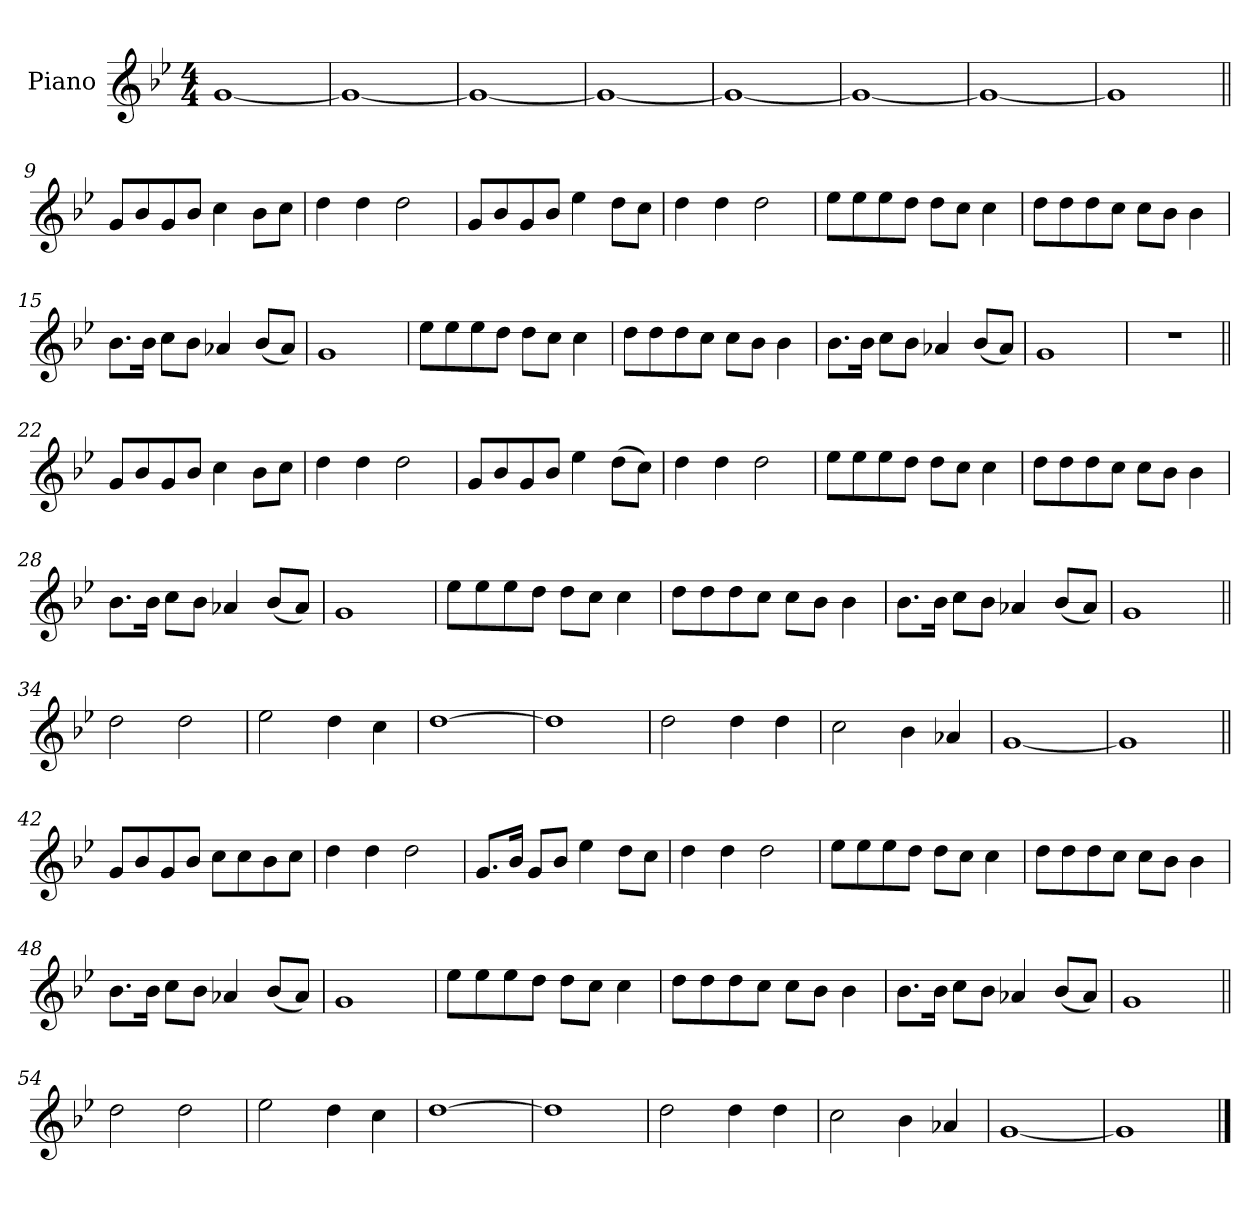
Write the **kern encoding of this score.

**kern
*part1
*staff1
*I"Piano
*I'Pno.
*clefG2
*k[b-e-]
*M4/4
=1
[1g!
=2
1g!_
=3
1g!_
=4
1g!_
=5
1g!_
=6
1g!_
=7
1g!_
=8
1g!]
=9||
8gL
8b-
8g
8b-J
4cc
8b-L
8ccJ
=10
4dd
4dd
2dd
=11
8gL
8b-
8g
8b-J
4ee-
8ddL
8ccJ
=12
4dd
4dd
2dd
=13
8ee-L
8ee-
8ee-
8ddJ
8ddL
8ccJ
4cc
=14
8ddL
8dd
8dd
8ccJ
8ccL
8b-J
4b-
=15
8.b-L
16b-Jk
8ccL
8b-J
4a-X
(8b-L
8a-J)
=16
1g
=17
8ee-L
8ee-
8ee-
8ddJ
8ddL
8ccJ
4cc
=18
8ddL
8dd
8dd
8ccJ
8ccL
8b-J
4b-
=19
8.b-L
16b-Jk
8ccL
8b-J
4a-X
(8b-L
8a-J)
=20
1g
=21
1r
=22||
8gL
8b-
8g
8b-J
4cc
8b-L
8ccJ
=23
4dd
4dd
2dd
=24
8gL
8b-
8g
8b-J
4ee-
(8ddL
8ccJ)
=25
4dd
4dd
2dd
=26
8ee-L
8ee-
8ee-
8ddJ
8ddL
8ccJ
4cc
=27
8ddL
8dd
8dd
8ccJ
8ccL
8b-J
4b-
=28
8.b-L
16b-Jk
8ccL
8b-J
4a-X
(8b-L
8a-J)
=29
1g
=30
8ee-L
8ee-
8ee-
8ddJ
8ddL
8ccJ
4cc
=31
8ddL
8dd
8dd
8ccJ
8ccL
8b-J
4b-
=32
8.b-L
16b-Jk
8ccL
8b-J
4a-X
(8b-L
8a-J)
=33
1g
=34||
2dd
2dd
=35
2ee-
4dd
4cc
=36
[1dd
=37
1dd]
=38
2dd
4dd
4dd
=39
2cc
4b-
4a-X
=40
[1g
=41
1g]
=42||
8gL
8b-
8g
8b-J
8ccL
8cc
8b-
8ccJ
=43
4dd
4dd
2dd
=44
8.gL
16b-Jk
8gL
8b-J
4ee-
8ddL
8ccJ
=45
4dd
4dd
2dd
=46
8ee-L
8ee-
8ee-
8ddJ
8ddL
8ccJ
4cc
=47
8ddL
8dd
8dd
8ccJ
8ccL
8b-J
4b-
=48
8.b-L
16b-Jk
8ccL
8b-J
4a-X
(8b-L
8a-J)
=49
1g
=50
8ee-L
8ee-
8ee-
8ddJ
8ddL
8ccJ
4cc
=51
8ddL
8dd
8dd
8ccJ
8ccL
8b-J
4b-
=52
8.b-L
16b-Jk
8ccL
8b-J
4a-X
(8b-L
8a-J)
=53
1g
=54||
2dd
2dd
=55
2ee-
4dd
4cc
=56
[1dd
=57
1dd]
=58
2dd
4dd
4dd
=59
2cc
4b-
4a-X
=60
[1g
=61
1g]
==
*-
